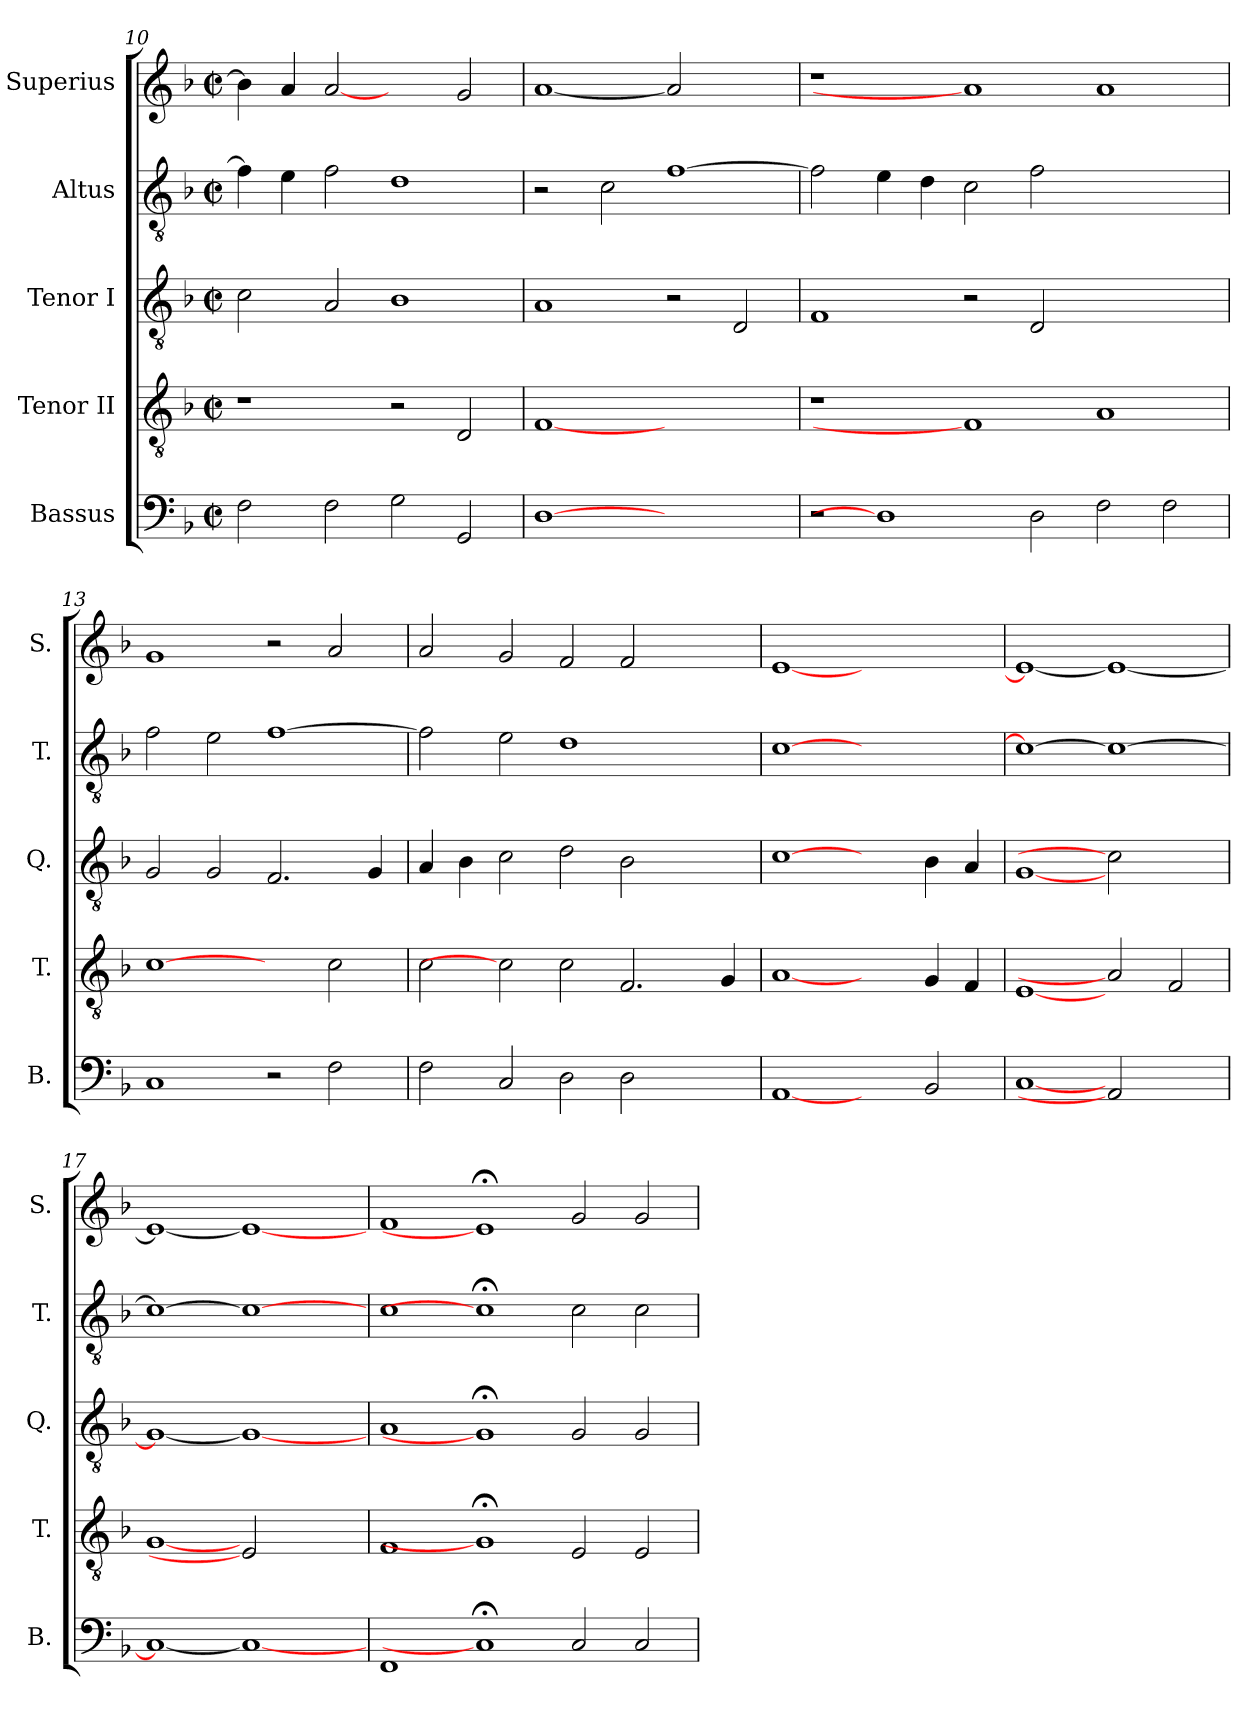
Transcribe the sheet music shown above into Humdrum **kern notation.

**kern	**kern	**kern	**kern	**kern
*part5	*part4	*part3	*part2	*part1
*staff5	*staff4	*staff3	*staff2	*staff1
*I"Bassus	*I"Tenor II	*I"Tenor I	*I"Altus	*I"Superius
*I'B.	*I'T.	*I'Q.	*I'T.	*I'S.
!!LO:PB:g=z
*clefF4	*clefGv2	*clefGv2	*clefGv2	*clefG2
*	*ITrd7c12	*ITrd7c12	*ITrd7c12	*
*k[b-]	*k[b-]	*k[b-]	*k[b-]	*k[b-]
*d:	*d:	*d:	*d:	*d:
*M2/2	*M2/2	*M2/2	*M2/2	*M2/2
*met(c|)	*met(c|)	*met(c|)	*met(c|)	*met(c|)
=10	=10	=10	=10	=10
2Fi\	1r	2Ci\	4Fi\]	4b-i\]
.	.	.	4Ei\	4ai/
2Fi\	.	2AAi/	2Fi\	[2ai
2Gi\	2r	1BB-i	1Di	2ryy
2GGi/	2DDi/	.	.	2gi/
=11	=11	=11	=11	=11
[1Di	[1FFi	1AAi	2r	[1ai
.	.	.	2Ci\	.
1ryy	1ryy	2r	[>1Fi	2ai]
.	.	2DDi/	.	2ryy
=12	=12	=12	=12	=12
2r	1r	1FFi	2Fi\]	1r
1Di]	.	.	4Ei\	.
.	.	.	4Di\	.
.	1FFi]	2r	2Ci\	1ai]
2Di\	.	2DDi/	2Fi\	.
2Fi\	1AAi	1ryy	1ryy	1ai
2Fi\	.	.	.	.
=13	=13	=13	=13	=13
1Ci	[1Ci	2GGi/	2Fi\	1gi
.	.	2GGi/	2Ei\	.
2r	2ryy	2.FFi/	[>1Fi	2r
2Fi\	2Ci\	.	.	2ai/
.	.	4GGi/	.	.
=14	=14	=14	=14	=14
2Fi\	2Ci\	4AAi/	2Fi\]	2ai/
.	.	4BB-i\	.	.
2Ci/	2Ci]	2Ci\	2Ei\	2gi/
2Di\	2Ci\	2Di\	1Di	2fi/
2Di\	2.FFi/	2BB-i\	.	2fi/
2ryy	.	2ryy	2ryy	2ryy
.	4GGi/	.	.	.
!!LO:LB:g=z
=15	=15	=15	=15	=15
[1AAi	[1AAi	[1Ci	[>1Ci	[<1ei
2ryy	2ryy	2ryy	1ryy	1ryy
2BB-i/	4GGi/	4BB-i\	.	.
.	4FFi/	4AAi/	.	.
=16	=16	=16	=16	=16
[<1Ci	[1EEi	[<1GGi	1Ci_>	1ei_<
2AAi]	2AAi]	2Ci]	1Ci_	1ei_
2ryy	2FFi/	2ryy	.	.
=17	=17	=17	=17	=17
1Ci_<	[1GGi	1GGi_<	1Ci_>	1ei_<
1Ci_	2EEi]	1GGi_	1Ci_	1ei_
.	2ryy	.	.	.
=18	=18	=18	=18	=18
1FFi	1FFi	1AAi	1Ci	1fi
1C;i]	1GG;i]	1GG;i]	1C;i]	1e;i]
2Ci/	2EEi/	2GGi/	2Ci\	2gi/
2Ci/	2EEi/	2GGi/	2Ci\	2gi/
=	=	=	=	=
*-	*-	*-	*-	*-
